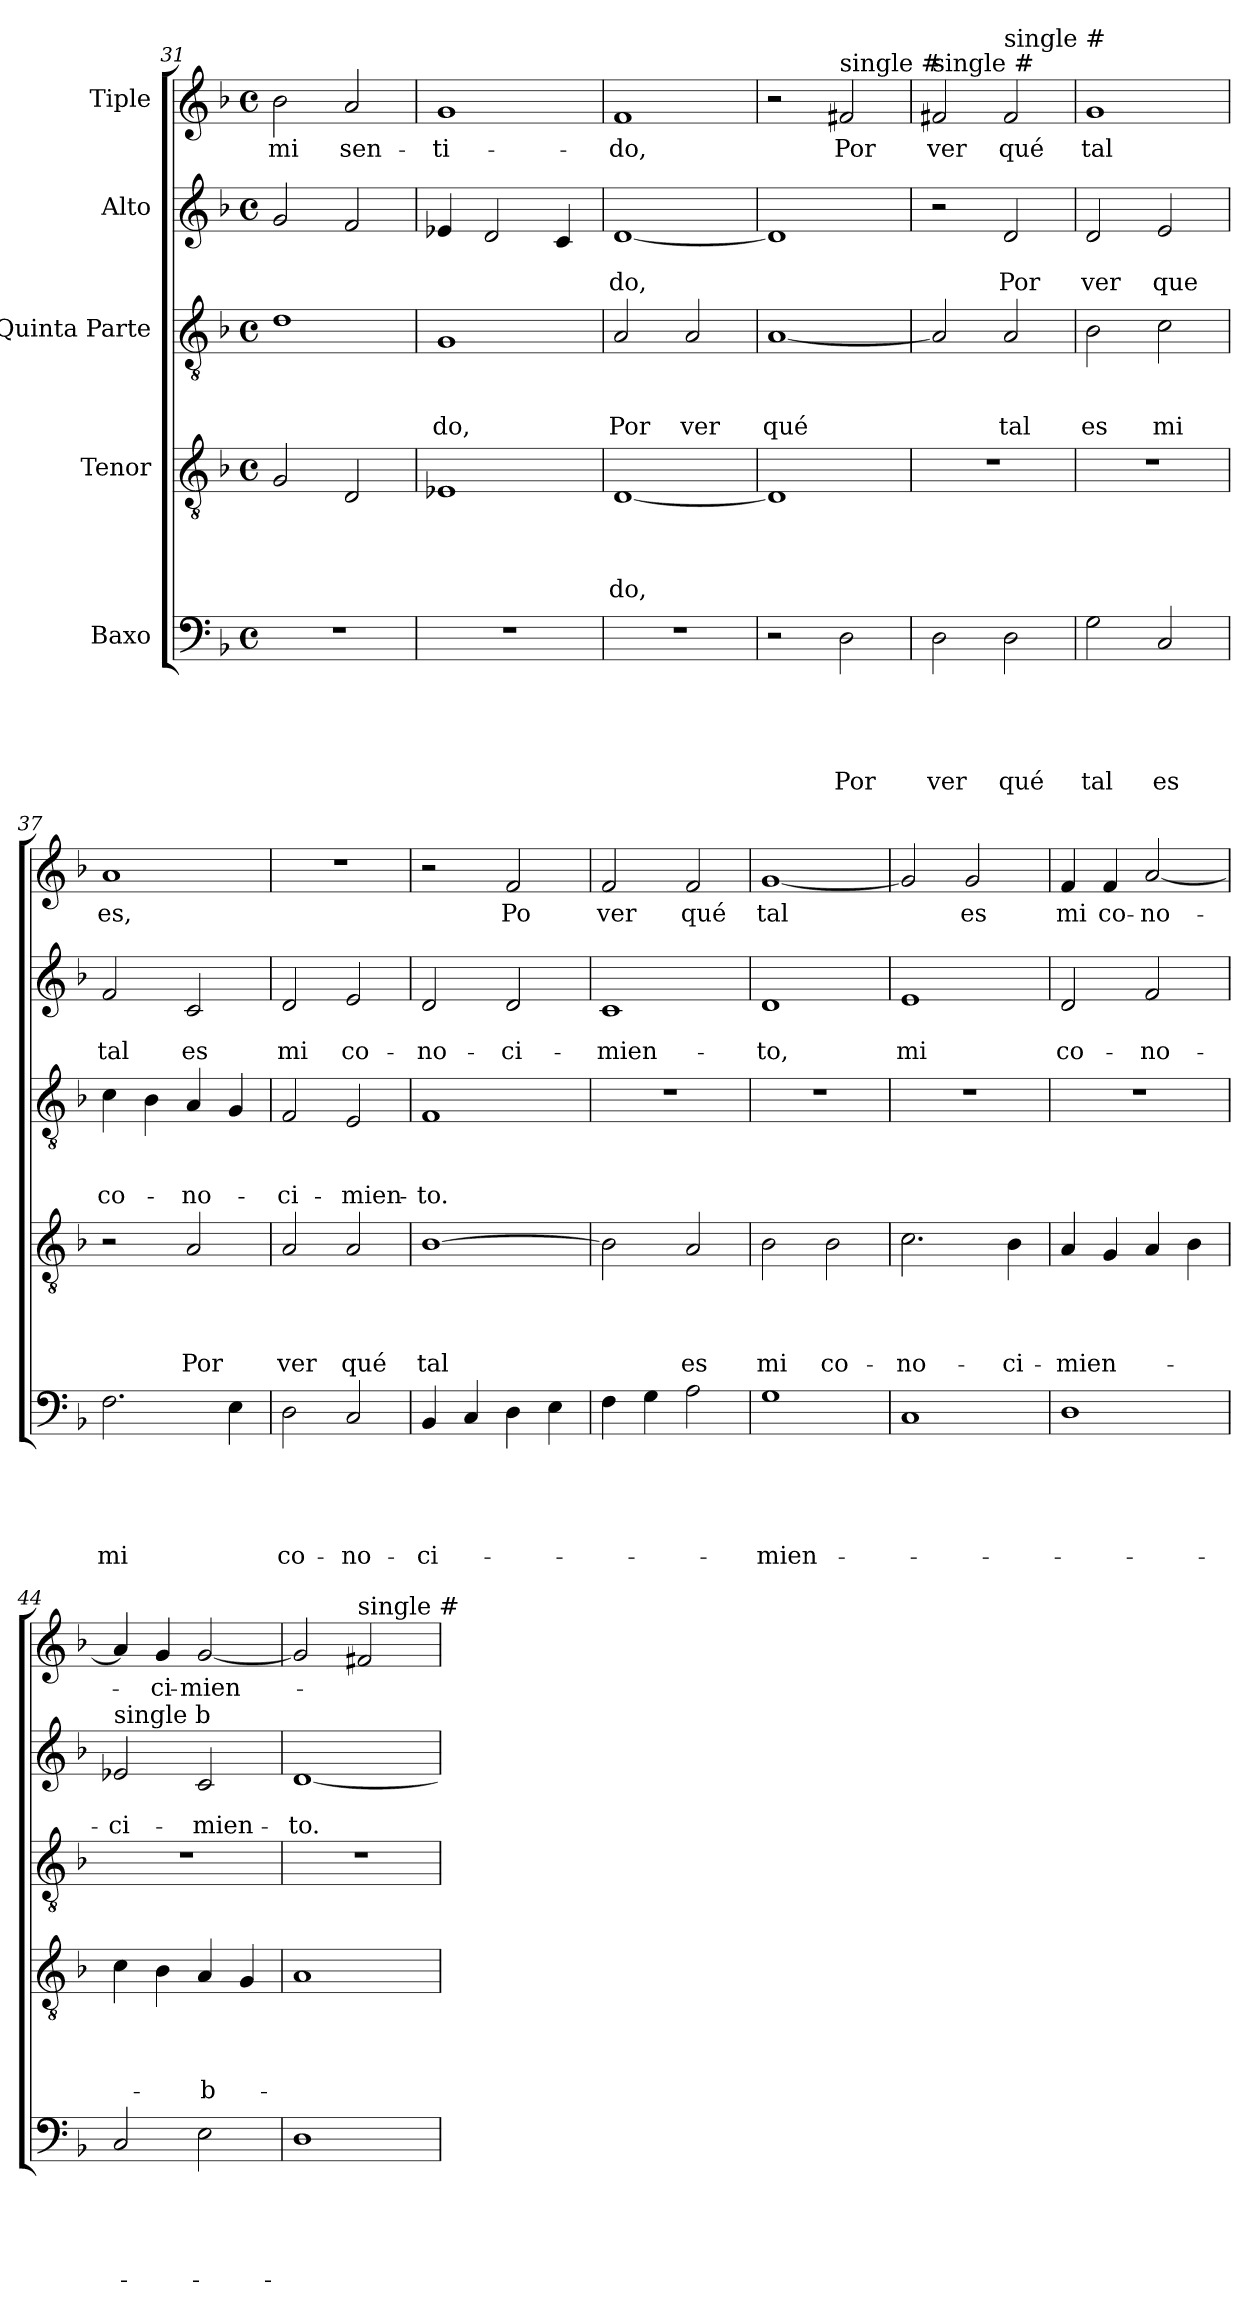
**kern	**text	**text	**text	**text	**text	**kern	**text	**text	**text	**text	**kern	**text	**text	**text	**kern	**text	**text	**kern	**text
*part5	*part5	*part5	*part5	*part5	*part5	*part4	*part4	*part4	*part4	*part4	*part3	*part3	*part3	*part3	*part2	*part2	*part2	*part1	*part1
*staff5	*staff5	*staff5	*staff5	*staff5	*staff5	*staff4	*staff4	*staff4	*staff4	*staff4	*staff3	*staff3	*staff3	*staff3	*staff2	*staff2	*staff2	*staff1	*staff1
*I"Baxo	*	*	*	*	*	*I"Tenor	*	*	*	*	*I"Quinta Parte	*	*	*	*I"Alto	*	*	*I"Tiple	*
*clefF4	*	*	*	*	*	*clefGv2	*	*	*	*	*clefGv2	*	*	*	*clefG2	*	*	*clefG2	*
*k[b-]	*	*	*	*	*	*k[b-]	*	*	*	*	*k[b-]	*	*	*	*k[b-]	*	*	*k[b-]	*
*F:	*	*	*	*	*	*F:	*	*	*	*	*F:	*	*	*	*F:	*	*	*F:	*
*M4/4	*	*	*	*	*	*M4/4	*	*	*	*	*M4/4	*	*	*	*M4/4	*	*	*M4/4	*
*met(c)	*	*	*	*	*	*met(c)	*	*	*	*	*met(c)	*	*	*	*met(c)	*	*	*met(c)	*
=31	=31	=31	=31	=31	=31	=31	=31	=31	=31	=31	=31	=31	=31	=31	=31	=31	=31	=31	=31
!	!	!	!	!	!	!	!	!	!	!	!	!	!	!	!	!	!	!	!LO:LY:b
1r	.	.	.	.	.	2G/	.	.	.	.	1d	.	.	.	2g/	.	.	2b-\	mi
!	!	!	!	!	!	!	!	!	!	!	!	!	!	!	!	!	!	!	!LO:LY:b
.	.	.	.	.	.	2D/	.	.	.	.	.	.	.	.	2f/	.	.	2a/	sen-
=32	=32	=32	=32	=32	=32	=32	=32	=32	=32	=32	=32	=32	=32	=32	=32	=32	=32	=32	=32
!	!	!	!	!	!	!	!	!	!	!	!	!	!	!LO:LY:b	!	!	!	!	!LO:LY:b
1r	.	.	.	.	.	1E-X	.	.	.	.	1G	.	.	-do,	4e-X/	.	.	1g	-ti-
.	.	.	.	.	.	.	.	.	.	.	.	.	.	.	2d/	.	.	.	.
.	.	.	.	.	.	.	.	.	.	.	.	.	.	.	4c/	.	.	.	.
=33	=33	=33	=33	=33	=33	=33	=33	=33	=33	=33	=33	=33	=33	=33	=33	=33	=33	=33	=33
!	!	!	!	!	!	!	!	!	!	!LO:LY:b	!	!	!	!LO:LY:b	!	!	!LO:LY:b	!	!LO:LY:b
1r	.	.	.	.	.	[<1D	.	.	.	-do,	2A/	.	.	Por	[<1d	.	-do,	1f	-do,
!	!	!	!	!	!	!	!	!	!	!	!	!	!	!LO:LY:b	!	!	!	!	!
.	.	.	.	.	.	.	.	.	.	.	2A/	.	.	ver	.	.	.	.	.
=34	=34	=34	=34	=34	=34	=34	=34	=34	=34	=34	=34	=34	=34	=34	=34	=34	=34	=34	=34
!	!	!	!	!	!	!	!	!	!	!	!	!	!	!LO:LY:b	!	!	!	!	!
2r	.	.	.	.	.	1D]	.	.	.	.	[<1A	.	.	qué	1d]	.	.	2r	.
!	!	!	!	!	!	!	!	!	!	!	!	!	!	!	!	!	!	!LO:TX:a:t=single #	!
!	!	!	!	!	!LO:LY:b	!	!	!	!	!	!	!	!	!	!	!	!	!	!LO:LY:b
2D\	.	.	.	.	Por	.	.	.	.	.	.	.	.	.	.	.	.	2f#/	Por
=35	=35	=35	=35	=35	=35	=35	=35	=35	=35	=35	=35	=35	=35	=35	=35	=35	=35	=35	=35
!	!	!	!	!	!	!	!	!	!	!	!	!	!	!	!	!	!	!LO:TX:a:t=single #	!
!	!	!	!	!	!LO:LY:b	!	!	!	!	!	!	!	!	!	!	!	!	!	!LO:LY:b
2D\	.	.	.	.	ver	1r	.	.	.	.	2A/]	.	.	.	2r	.	.	2f#/	ver
!	!	!	!	!	!	!	!	!	!	!	!	!	!	!	!	!	!	!LO:TX:a:t=single #	!
!	!	!	!	!	!LO:LY:b	!	!	!	!	!	!	!	!	!LO:LY:b	!	!	!LO:LY:b	!	!LO:LY:b
2D\	.	.	.	.	qué	.	.	.	.	.	2A/	.	.	tal	2d/	.	Por	2f#/	qué
=36	=36	=36	=36	=36	=36	=36	=36	=36	=36	=36	=36	=36	=36	=36	=36	=36	=36	=36	=36
!	!	!	!	!	!LO:LY:b	!	!	!	!	!	!	!	!	!LO:LY:b	!	!	!LO:LY:b	!	!LO:LY:b
2G\	.	.	.	.	tal	1r	.	.	.	.	2B-\	.	.	es	2d/	.	ver	1g	tal
!	!	!	!	!	!LO:LY:b	!	!	!	!	!	!	!	!	!LO:LY:b	!	!	!LO:LY:b	!	!
2C/	.	.	.	.	es	.	.	.	.	.	2c\	.	.	mi	2e/	.	que	.	.
!!LO:LB:g=z
=37	=37	=37	=37	=37	=37	=37	=37	=37	=37	=37	=37	=37	=37	=37	=37	=37	=37	=37	=37
!	!	!	!	!	!LO:LY:b	!	!	!	!	!	!	!	!	!LO:LY:b	!	!	!LO:LY:b	!	!LO:LY:b
2.F\	.	.	.	.	mi	2r	.	.	.	.	4c\	.	.	co-	2f/	.	tal	1a	es,
.	.	.	.	.	.	.	.	.	.	.	4B-\	.	.	.	.	.	.	.	.
!	!	!	!	!	!	!	!	!	!	!LO:LY:b	!	!	!	!LO:LY:b	!	!	!LO:LY:b	!	!
.	.	.	.	.	.	2A/	.	.	.	Por	4A/	.	.	-no-	2c/	.	es	.	.
4E\	.	.	.	.	.	.	.	.	.	.	4G/	.	.	.	.	.	.	.	.
=38	=38	=38	=38	=38	=38	=38	=38	=38	=38	=38	=38	=38	=38	=38	=38	=38	=38	=38	=38
!	!	!	!	!	!LO:LY:b	!	!	!	!	!LO:LY:b	!	!	!	!LO:LY:b	!	!	!LO:LY:b	!	!
2D\	.	.	.	.	co-	2A/	.	.	.	ver	2F/	.	.	-ci-	2d/	.	mi	1r	.
!	!	!	!	!	!LO:LY:b	!	!	!	!	!LO:LY:b	!	!	!	!LO:LY:b	!	!	!LO:LY:b	!	!
2C/	.	.	.	.	-no-	2A/	.	.	.	qué	2E/	.	.	-mien-	2e/	.	co-	.	.
=39	=39	=39	=39	=39	=39	=39	=39	=39	=39	=39	=39	=39	=39	=39	=39	=39	=39	=39	=39
!	!	!	!	!	!LO:LY:b	!	!	!	!	!LO:LY:b	!	!	!	!LO:LY:b	!	!	!LO:LY:b	!	!
4BB-/	.	.	.	.	-ci-	[>1B-	.	.	.	tal	1F	.	.	-to.	2d/	.	-no-	2r	.
4C/	.	.	.	.	.	.	.	.	.	.	.	.	.	.	.	.	.	.	.
!	!	!	!	!	!	!	!	!	!	!	!	!	!	!	!	!	!LO:LY:b	!	!LO:LY:b
4D\	.	.	.	.	.	.	.	.	.	.	.	.	.	.	2d/	.	-ci-	2f/	Po
4E\	.	.	.	.	.	.	.	.	.	.	.	.	.	.	.	.	.	.	.
=40	=40	=40	=40	=40	=40	=40	=40	=40	=40	=40	=40	=40	=40	=40	=40	=40	=40	=40	=40
!	!	!	!	!	!	!	!	!	!	!	!	!	!	!	!	!	!LO:LY:b	!	!LO:LY:b
4F\	.	.	.	.	.	2B-\]	.	.	.	.	1r	.	.	.	1c	.	-mien-	2f/	ver
4G\	.	.	.	.	.	.	.	.	.	.	.	.	.	.	.	.	.	.	.
!	!	!	!	!	!	!	!	!	!	!LO:LY:b	!	!	!	!	!	!	!	!	!LO:LY:b
2A\	.	.	.	.	.	2A/	.	.	.	es	.	.	.	.	.	.	.	2f/	qué
=41	=41	=41	=41	=41	=41	=41	=41	=41	=41	=41	=41	=41	=41	=41	=41	=41	=41	=41	=41
!	!	!	!	!	!LO:LY:b	!	!	!	!	!LO:LY:b	!	!	!	!	!	!	!LO:LY:b	!	!LO:LY:b
1G	.	.	.	.	-mien-	2B-\	.	.	.	mi	1r	.	.	.	1d	.	-to,	[<1g	tal
!	!	!	!	!	!	!	!	!	!	!LO:LY:b	!	!	!	!	!	!	!	!	!
.	.	.	.	.	.	2B-\	.	.	.	co-	.	.	.	.	.	.	.	.	.
=42	=42	=42	=42	=42	=42	=42	=42	=42	=42	=42	=42	=42	=42	=42	=42	=42	=42	=42	=42
!	!	!	!	!	!	!	!	!	!	!LO:LY:b	!	!	!	!	!	!	!LO:LY:b	!	!
1C	.	.	.	.	.	2.c\	.	.	.	-no-	1r	.	.	.	1e	.	mi	2g/]	.
!	!	!	!	!	!	!	!	!	!	!	!	!	!	!	!	!	!	!	!LO:LY:b
.	.	.	.	.	.	.	.	.	.	.	.	.	.	.	.	.	.	2g/	es
!	!	!	!	!	!	!	!	!	!	!LO:LY:b	!	!	!	!	!	!	!	!	!
.	.	.	.	.	.	4B-\	.	.	.	-ci-	.	.	.	.	.	.	.	.	.
=43	=43	=43	=43	=43	=43	=43	=43	=43	=43	=43	=43	=43	=43	=43	=43	=43	=43	=43	=43
!	!	!	!	!	!	!	!	!	!	!LO:LY:b	!	!	!	!	!	!	!LO:LY:b	!	!LO:LY:b
1D	.	.	.	.	.	4A/	.	.	.	-mien-	1r	.	.	.	2d/	.	co-	4f/	mi
!	!	!	!	!	!	!	!	!	!	!	!	!	!	!	!	!	!	!	!LO:LY:b
.	.	.	.	.	.	4G/	.	.	.	.	.	.	.	.	.	.	.	4f/	co-
!	!	!	!	!	!	!	!	!	!	!	!	!	!	!	!	!	!LO:LY:b	!	!LO:LY:b
.	.	.	.	.	.	4A/	.	.	.	.	.	.	.	.	2f/	.	-no-	[<2a/	-no-
.	.	.	.	.	.	4B-\	.	.	.	.	.	.	.	.	.	.	.	.	.
=44	=44	=44	=44	=44	=44	=44	=44	=44	=44	=44	=44	=44	=44	=44	=44	=44	=44	=44	=44
!	!	!	!	!	!	!	!	!	!	!	!	!	!	!	!LO:TX:a:t=single b	!	!	!	!
!	!	!	!	!	!	!	!	!	!	!	!	!	!	!	!	!	!LO:LY:b	!	!
2C/	.	.	.	.	.	4c\	.	.	.	.	1r	.	.	.	2e-/	.	-ci-	4a/]	.
!	!	!	!	!	!	!	!	!	!	!	!	!	!	!	!	!	!	!	!LO:LY:b
.	.	.	.	.	.	4B-\	.	.	.	.	.	.	.	.	.	.	.	4g/	-ci-
!	!	!	!	!	!	!	!	!	!	!LO:LY:b	!	!	!	!	!	!	!LO:LY:b	!	!LO:LY:b
2E\	.	.	.	.	.	4A/	.	.	.	-b-	.	.	.	.	2c/	.	-mien-	[<2g/	-mien-
.	.	.	.	.	.	4G/	.	.	.	.	.	.	.	.	.	.	.	.	.
!!LO:PB:g=z
=45	=45	=45	=45	=45	=45	=45	=45	=45	=45	=45	=45	=45	=45	=45	=45	=45	=45	=45	=45
!	!	!	!	!	!	!	!	!	!	!	!	!	!	!	!	!	!LO:LY:b	!	!
1D	.	.	.	.	.	1A	.	.	.	.	1r	.	.	.	[<1d	.	-to.	2g/]	.
!	!	!	!	!	!	!	!	!	!	!	!	!	!	!	!	!	!	!LO:TX:a:t=single #	!
.	.	.	.	.	.	.	.	.	.	.	.	.	.	.	.	.	.	2f#/	.
=	=	=	=	=	=	=	=	=	=	=	=	=	=	=	=	=	=	=	=
*-	*-	*-	*-	*-	*-	*-	*-	*-	*-	*-	*-	*-	*-	*-	*-	*-	*-	*-	*-
